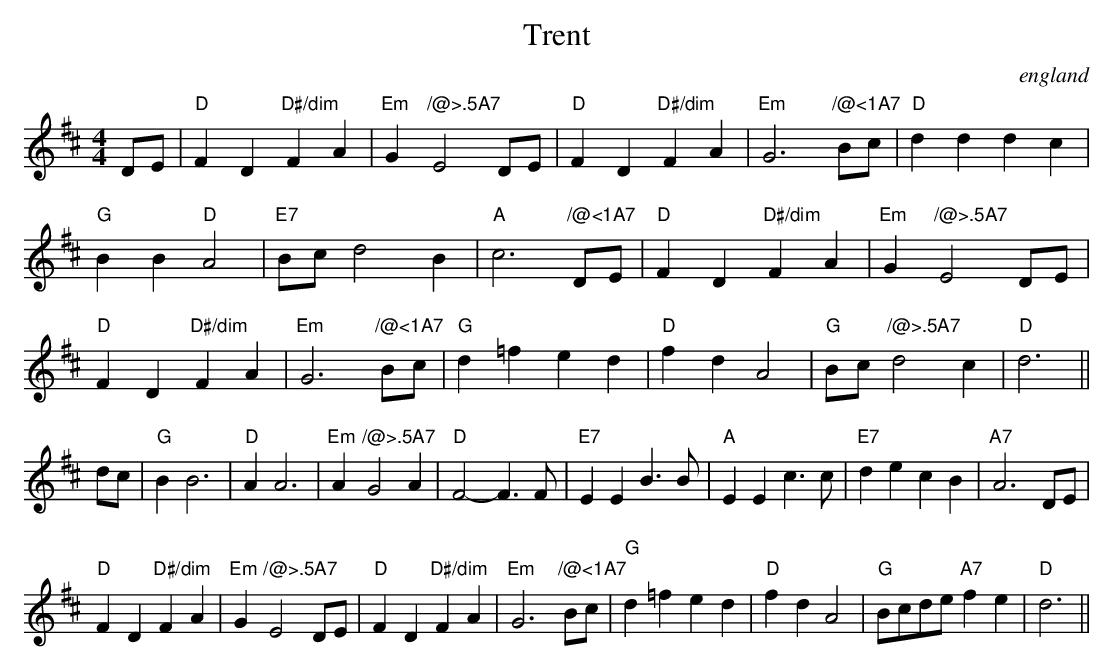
X:1
T:Trent
O:england
M:4/4
L:1/4
K:D
D/2E/2|"D"FD "D#/dim"FA|"Em"G"/@>.5A7"E2D/2E/2|"D"FD "D#/dim"FA|\
"Em"G3"/@<1A7"B/2c/2|"D"dd dc|
"G"BB "D"A2|"E7"B/2c/2d2B|"A"c3"/@<1A7"D/2E/2|"D"FD "D#/dim"FA|\
"Em"G"/@>.5A7"E2D/2E/2|
"D"FD "D#/dim"FA|"Em"G3"/@<1A7"B/2c/2|"G"d=f ed|"D"fd A2|"G"B/2c/2"/@>.5A7"d2c\
|"D"d3||
d/2c/2|"G"BB3|"D"AA3|"Em"A"/@>.5A7"G2A|"D"F2 -F3/2F/2|"E7"EE B3/2B/2|\
"A"EE c3/2c/2|"E7"de cB|"A7"A3D/2E/2|
"D"FD "D#/dim"FA|"Em"G"/@>.5A7"E2D/2E/2|"D"FD "D#/dim"FA|"Em"G3"/@<1A7"B/2c/2|\
"G"d=f ed|"D"fd A2|"G"B/2c/2d/2e/2 "A7"fe|"D"d3||
